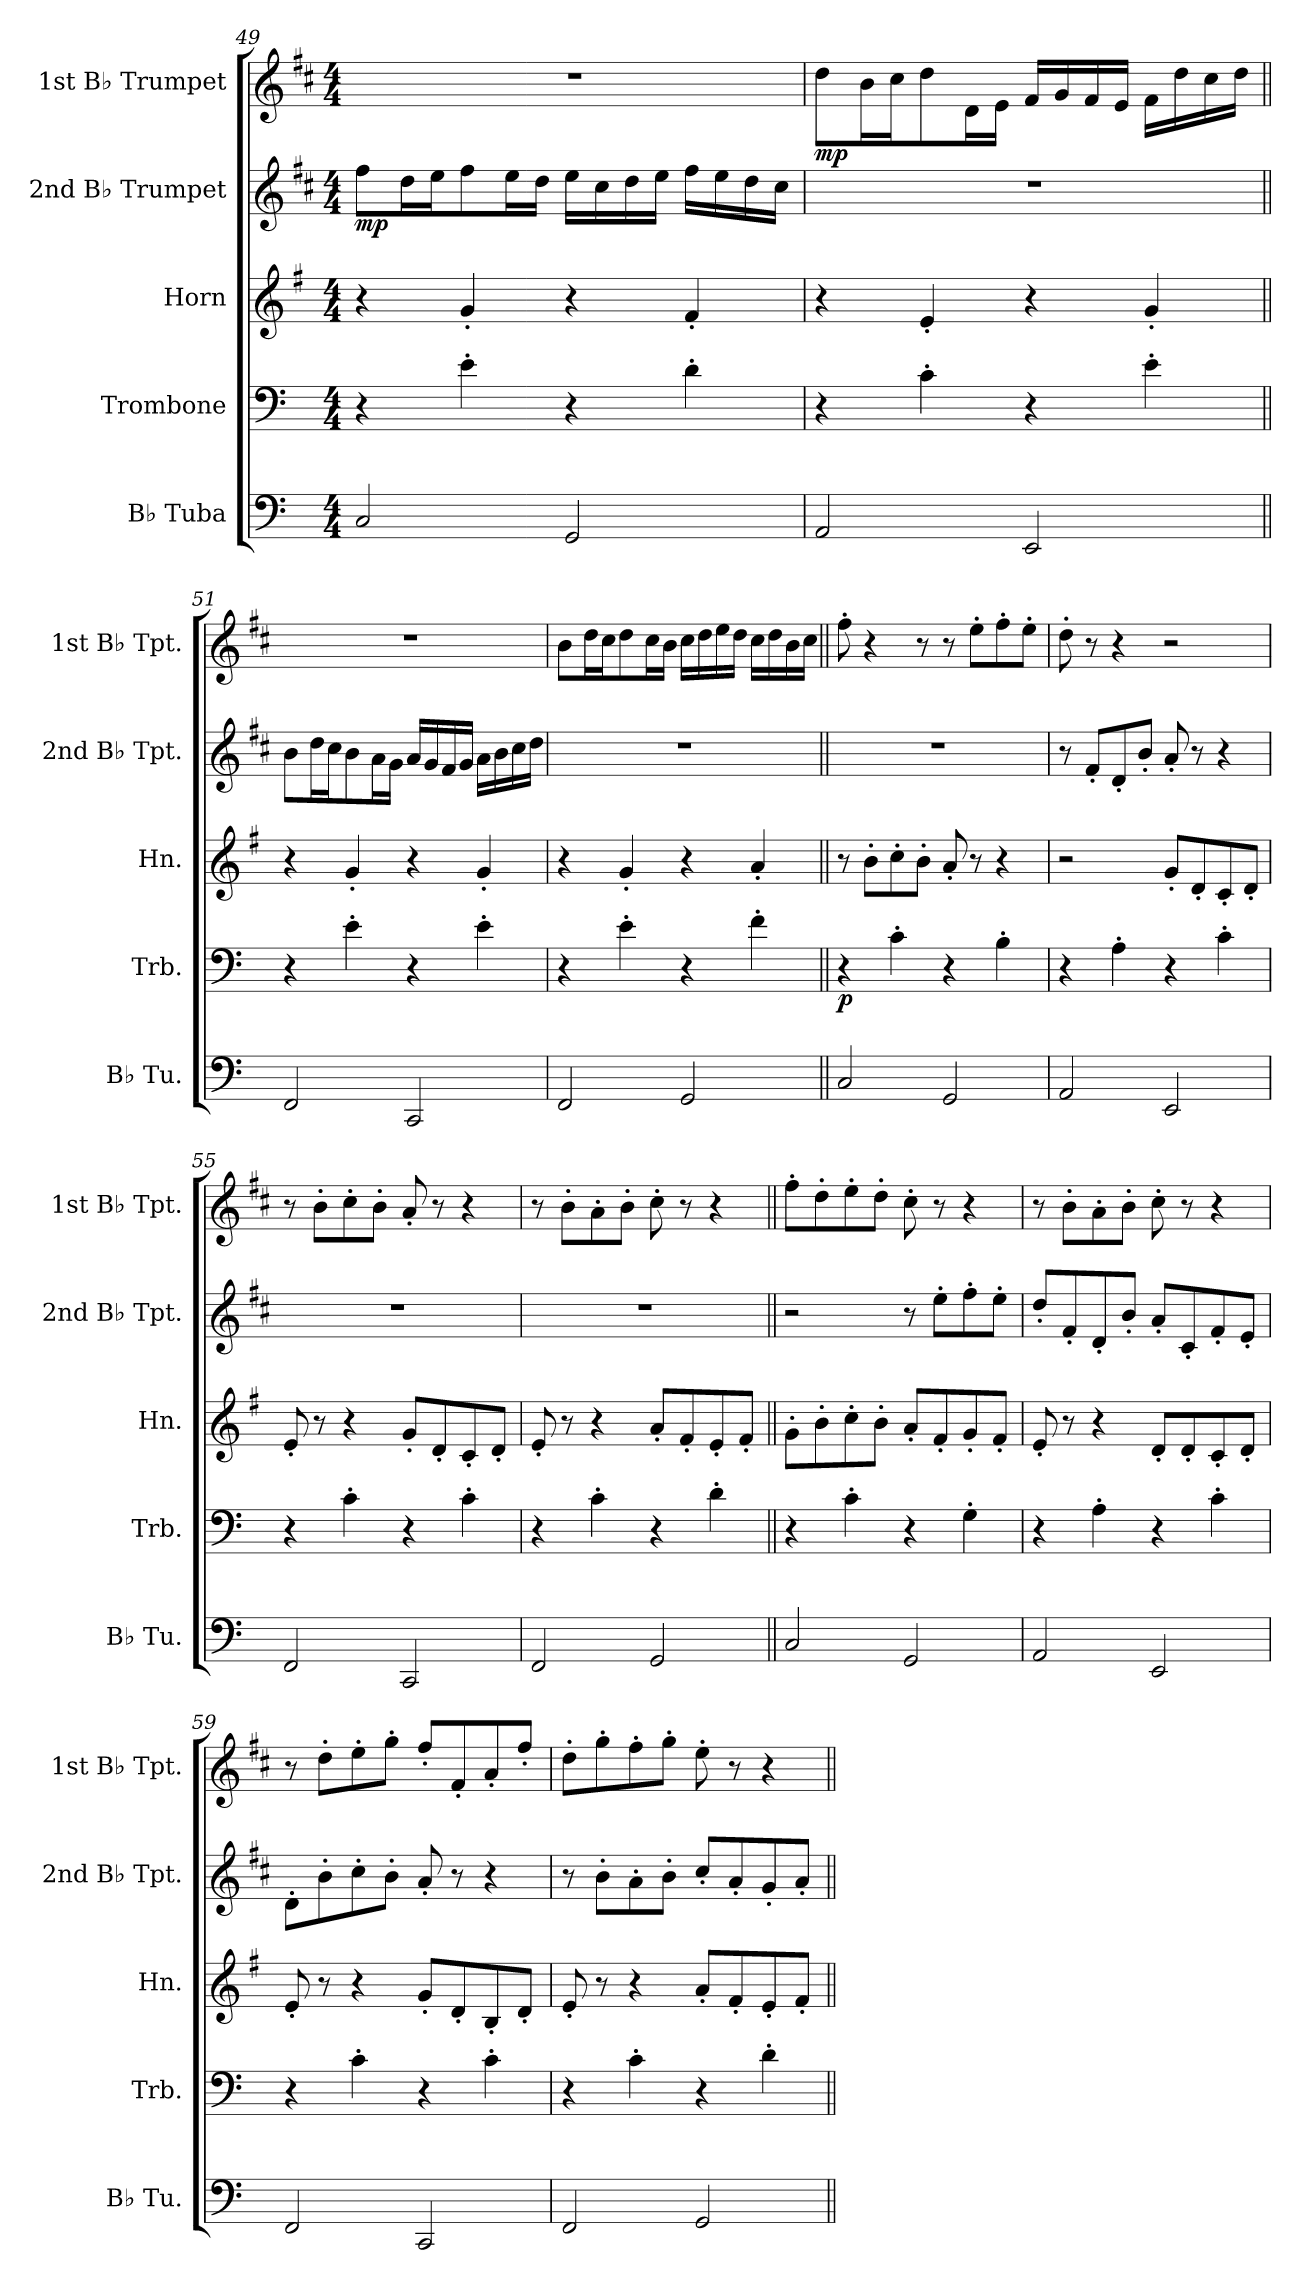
**kern	**kern	**dynam	**kern	**kern	**dynam	**kern	**dynam
*part5	*part4	*part4	*part3	*part2	*part2	*part1	*part1
*staff5	*staff4	*staff4	*staff3	*staff2	*staff2	*staff1	*staff1
*I"B♭ Tuba	*I"Trombone	*	*I"Horn	*I"2nd B♭ Trumpet	*	*I"1st B♭ Trumpet	*
*I'B♭ Tu.	*I'Trb.	*	*I'Hn.	*I'2nd B♭ Tpt.	*	*I'1st B♭ Tpt.	*
!!LO:PB:g=z
*clefF4	*clefF4	*	*clefG2	*clefG2	*	*clefG2	*
*	*	*	*ITrd4c7	*ITrd1c2	*	*ITrd1c2	*
*k[]	*k[]	*	*k[]	*k[]	*	*k[]	*
*C:	*C:	*	*C:	*C:	*	*C:	*
*M4/4	*M4/4	*	*M4/4	*M4/4	*	*M4/4	*
=49	=49	=49	=49	=49	=49	=49	=49
!	!	!	!	!	!LO:DY:b	!	!
2C/	4r	.	4r	8ee\L	mp	1r	.
.	.	.	.	16cc\L	.	.	.
.	.	.	.	16dd\J	.	.	.
.	4e'\	.	4c'/	8ee\	.	.	.
.	.	.	.	16dd\L	.	.	.
.	.	.	.	16cc\JJ	.	.	.
2GG/	4r	.	4r	16dd\LL	.	.	.
.	.	.	.	16b\	.	.	.
.	.	.	.	16cc\	.	.	.
.	.	.	.	16dd\JJ	.	.	.
.	4d'\	.	4B'/	16ee\LL	.	.	.
.	.	.	.	16dd\	.	.	.
.	.	.	.	16cc\	.	.	.
.	.	.	.	16b\JJ	.	.	.
=50	=50	=50	=50	=50	=50	=50	=50
!	!	!	!	!	!	!	!LO:DY:b
2AA/	4r	.	4r	1r	.	8cc\L	mp
.	.	.	.	.	.	16a\L	.
.	.	.	.	.	.	16b\J	.
.	4c'\	.	4A'/	.	.	8cc\	.
.	.	.	.	.	.	16c\L	.
.	.	.	.	.	.	16d\JJ	.
2EE/	4r	.	4r	.	.	16e/LL	.
.	.	.	.	.	.	16f/	.
.	.	.	.	.	.	16e/	.
.	.	.	.	.	.	16d/JJ	.
.	4e'\	.	4c'/	.	.	16e\LL	.
.	.	.	.	.	.	16cc\	.
.	.	.	.	.	.	16b\	.
.	.	.	.	.	.	16cc\JJ	.
!!LO:LB:g=z
=51||	=51||	=51||	=51||	=51||	=51||	=51||	=51||
2FF/	4r	.	4r	8a\L	.	1r	.
.	.	.	.	16cc\L	.	.	.
.	.	.	.	16b\J	.	.	.
.	4e'\	.	4c'/	8a\	.	.	.
.	.	.	.	16g\L	.	.	.
.	.	.	.	16f\JJ	.	.	.
2CC/	4r	.	4r	16g/LL	.	.	.
.	.	.	.	16f/	.	.	.
.	.	.	.	16e/	.	.	.
.	.	.	.	16f/JJ	.	.	.
.	4e'\	.	4c'/	16g\LL	.	.	.
.	.	.	.	16a\	.	.	.
.	.	.	.	16b\	.	.	.
.	.	.	.	16cc\JJ	.	.	.
=52	=52	=52	=52	=52	=52	=52	=52
2FF/	4r	.	4r	1r	.	8a\L	.
.	.	.	.	.	.	16cc\L	.
.	.	.	.	.	.	16b\J	.
.	4e'\	.	4c'/	.	.	8cc\	.
.	.	.	.	.	.	16b\L	.
.	.	.	.	.	.	16a\JJ	.
2GG/	4r	.	4r	.	.	16b\LL	.
.	.	.	.	.	.	16cc\	.
.	.	.	.	.	.	16dd\	.
.	.	.	.	.	.	16cc\JJ	.
.	4f'\	.	4d'/	.	.	16b\LL	.
.	.	.	.	.	.	16cc\	.
.	.	.	.	.	.	16a\	.
.	.	.	.	.	.	16b\JJ	.
=53||	=53||	=53||	=53||	=53||	=53||	=53||	=53||
!	!	!LO:DY:b	!	!	!	!	!
2C/	4r	p	8r	1r	.	8ee'\	.
.	.	.	8e'\L	.	.	4r	.
.	4c'\	.	8f'\	.	.	.	.
.	.	.	8e'\J	.	.	8r	.
2GG/	4r	.	8d'/	.	.	8r	.
.	.	.	8r	.	.	8dd'\L	.
.	4B'\	.	4r	.	.	8ee'\	.
.	.	.	.	.	.	8dd'\J	.
!!LO:PB:g=z
=54	=54	=54	=54	=54	=54	=54	=54
2AA/	4r	.	2r	8r	.	8cc'\	.
.	.	.	.	8e'/L	.	8r	.
.	4A'\	.	.	8c'/	.	4r	.
.	.	.	.	8a'/J	.	.	.
2EE/	4r	.	8c'/L	8g'/	.	2r	.
.	.	.	8G'/	8r	.	.	.
.	4c'\	.	8F'/	4r	.	.	.
.	.	.	8G'/J	.	.	.	.
=55	=55	=55	=55	=55	=55	=55	=55
2FF/	4r	.	8A'/	1r	.	8r	.
.	.	.	8r	.	.	8a'\L	.
.	4c'\	.	4r	.	.	8b'\	.
.	.	.	.	.	.	8a'\J	.
2CC/	4r	.	8c'/L	.	.	8g'/	.
.	.	.	8G'/	.	.	8r	.
.	4c'\	.	8F'/	.	.	4r	.
.	.	.	8G'/J	.	.	.	.
=56	=56	=56	=56	=56	=56	=56	=56
2FF/	4r	.	8A'/	1r	.	8r	.
.	.	.	8r	.	.	8a'\L	.
.	4c'\	.	4r	.	.	8g'\	.
.	.	.	.	.	.	8a'\J	.
2GG/	4r	.	8d'/L	.	.	8b'\	.
.	.	.	8B'/	.	.	8r	.
.	4d'\	.	8A'/	.	.	4r	.
.	.	.	8B'/J	.	.	.	.
=57||	=57||	=57||	=57||	=57||	=57||	=57||	=57||
2C/	4r	.	8c'\L	2r	.	8ee'\L	.
.	.	.	8e'\	.	.	8cc'\	.
.	4c'\	.	8f'\	.	.	8dd'\	.
.	.	.	8e'\J	.	.	8cc'\J	.
2GG/	4r	.	8d'/L	8r	.	8b'\	.
.	.	.	8B'/	8dd'\L	.	8r	.
.	4G'\	.	8c'/	8ee'\	.	4r	.
.	.	.	8B'/J	8dd'\J	.	.	.
!!LO:LB:g=z
=58	=58	=58	=58	=58	=58	=58	=58
2AA/	4r	.	8A'/	8cc'/L	.	8r	.
.	.	.	8r	8e'/	.	8a'\L	.
.	4A'\	.	4r	8c'/	.	8g'\	.
.	.	.	.	8a'/J	.	8a'\J	.
2EE/	4r	.	8G'/L	8g'/L	.	8b'\	.
.	.	.	8G'/	8B'/	.	8r	.
.	4c'\	.	8F'/	8e'/	.	4r	.
.	.	.	8G'/J	8d'/J	.	.	.
=59	=59	=59	=59	=59	=59	=59	=59
2FF/	4r	.	8A'/	8c'\L	.	8r	.
.	.	.	8r	8a'\	.	8cc'\L	.
.	4c'\	.	4r	8b'\	.	8dd'\	.
.	.	.	.	8a'\J	.	8ff'\J	.
2CC/	4r	.	8c'/L	8g'/	.	8ee'/L	.
.	.	.	8G'/	8r	.	8e'/	.
.	4c'\	.	8E'/	4r	.	8g'/	.
.	.	.	8G'/J	.	.	8ee'/J	.
=60	=60	=60	=60	=60	=60	=60	=60
2FF/	4r	.	8A'/	8r	.	8cc'\L	.
.	.	.	8r	8a'\L	.	8ff'\	.
.	4c'\	.	4r	8g'\	.	8ee'\	.
.	.	.	.	8a'\J	.	8ff'\J	.
2GG/	4r	.	8d'/L	8b'/L	.	8dd'\	.
.	.	.	8B'/	8g'/	.	8r	.
.	4d'\	.	8A'/	8f'/	.	4r	.
.	.	.	8B'/J	8g'/J	.	.	.
=||	=||	=||	=||	=||	=||	=||	=||
*-	*-	*-	*-	*-	*-	*-	*-
